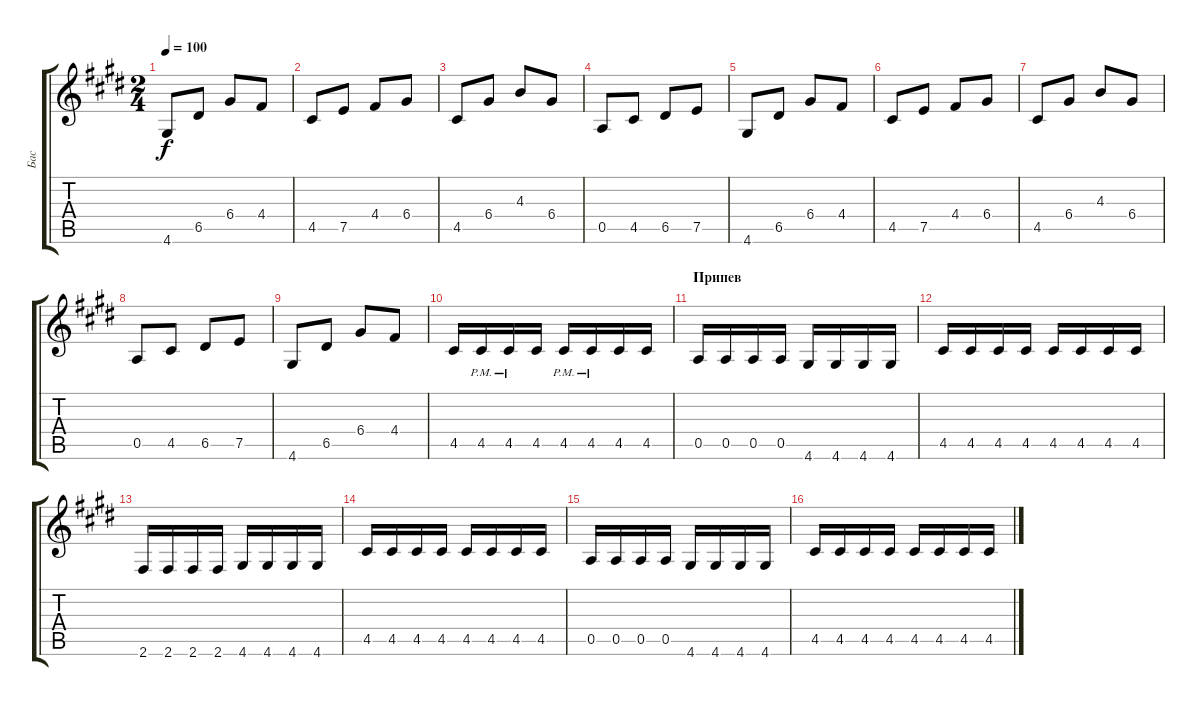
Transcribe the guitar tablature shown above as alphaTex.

\track ("Бас" "Бас") {instrument electricbasspick}
\staff {score tabs}
\tuning (E4 B3 G3 D3 A2 E2) {hide}
\ts (2 4)
\tempo 100
\clef g2
\ks c#minor
4.6.8{dy f} 6.5.8 6.4.8 4.4.8 |
4.5.8 7.5.8 4.4.8 6.4.8 |
4.5.8 6.4.8 4.3.8 6.4.8 |
0.5.8 4.5.8 6.5.8 7.5.8 |
4.6.8 6.5.8 6.4.8 4.4.8 |
4.5.8 7.5.8 4.4.8 6.4.8 |
4.5.8 6.4.8 4.3.8 6.4.8 |
0.5.8 4.5.8 6.5.8 7.5.8 |
4.6.8 6.5.8 6.4.8 4.4.8 |
4.5.16 4.5{pm}.16 4.5{pm}.16 4.5.16 4.5{pm}.16 4.5{pm}.16 4.5.16 4.5.16 |
\section ("" "Припев")
0.5.16 0.5.16 0.5.16 0.5.16 4.6.16 4.6.16 4.6.16 4.6.16 |
4.5.16 4.5.16 4.5.16 4.5.16 4.5.16 4.5.16 4.5.16 4.5.16 |
2.6.16 2.6.16 2.6.16 2.6.16 4.6.16 4.6.16 4.6.16 4.6.16 |
4.5.16 4.5.16 4.5.16 4.5.16 4.5.16 4.5.16 4.5.16 4.5.16 |
0.5.16 0.5.16 0.5.16 0.5.16 4.6.16 4.6.16 4.6.16 4.6.16 |
4.5.16 4.5.16 4.5.16 4.5.16 4.5.16 4.5.16 4.5.16 4.5.16
